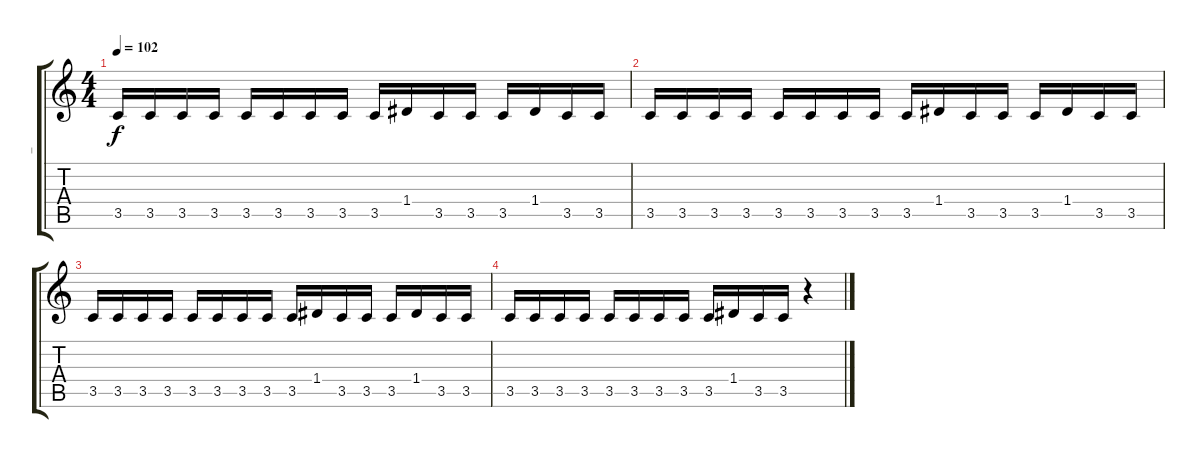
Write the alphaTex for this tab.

\track ("_" "_") {instrument synthbass1}
\staff {score tabs}
\tuning (E4 B3 G3 D3 A2 E2) {hide}
\ts (4 4)
\tempo 102
\clef g2
\ks c
3.5.16{dy f} 3.5.16 3.5.16 3.5.16 3.5.16 3.5.16 3.5.16 3.5.16 3.5.16 1.4.16 3.5.16 3.5.16 3.5.16 1.4.16 3.5.16 3.5.16 |
3.5.16 3.5.16 3.5.16 3.5.16 3.5.16 3.5.16 3.5.16 3.5.16 3.5.16 1.4.16 3.5.16 3.5.16 3.5.16 1.4.16 3.5.16 3.5.16 |
3.5.16 3.5.16 3.5.16 3.5.16 3.5.16 3.5.16 3.5.16 3.5.16 3.5.16 1.4.16 3.5.16 3.5.16 3.5.16 1.4.16 3.5.16 3.5.16 |
3.5.16 3.5.16 3.5.16 3.5.16 3.5.16 3.5.16 3.5.16 3.5.16 3.5.16 1.4.16 3.5.16 3.5.16 r.4
